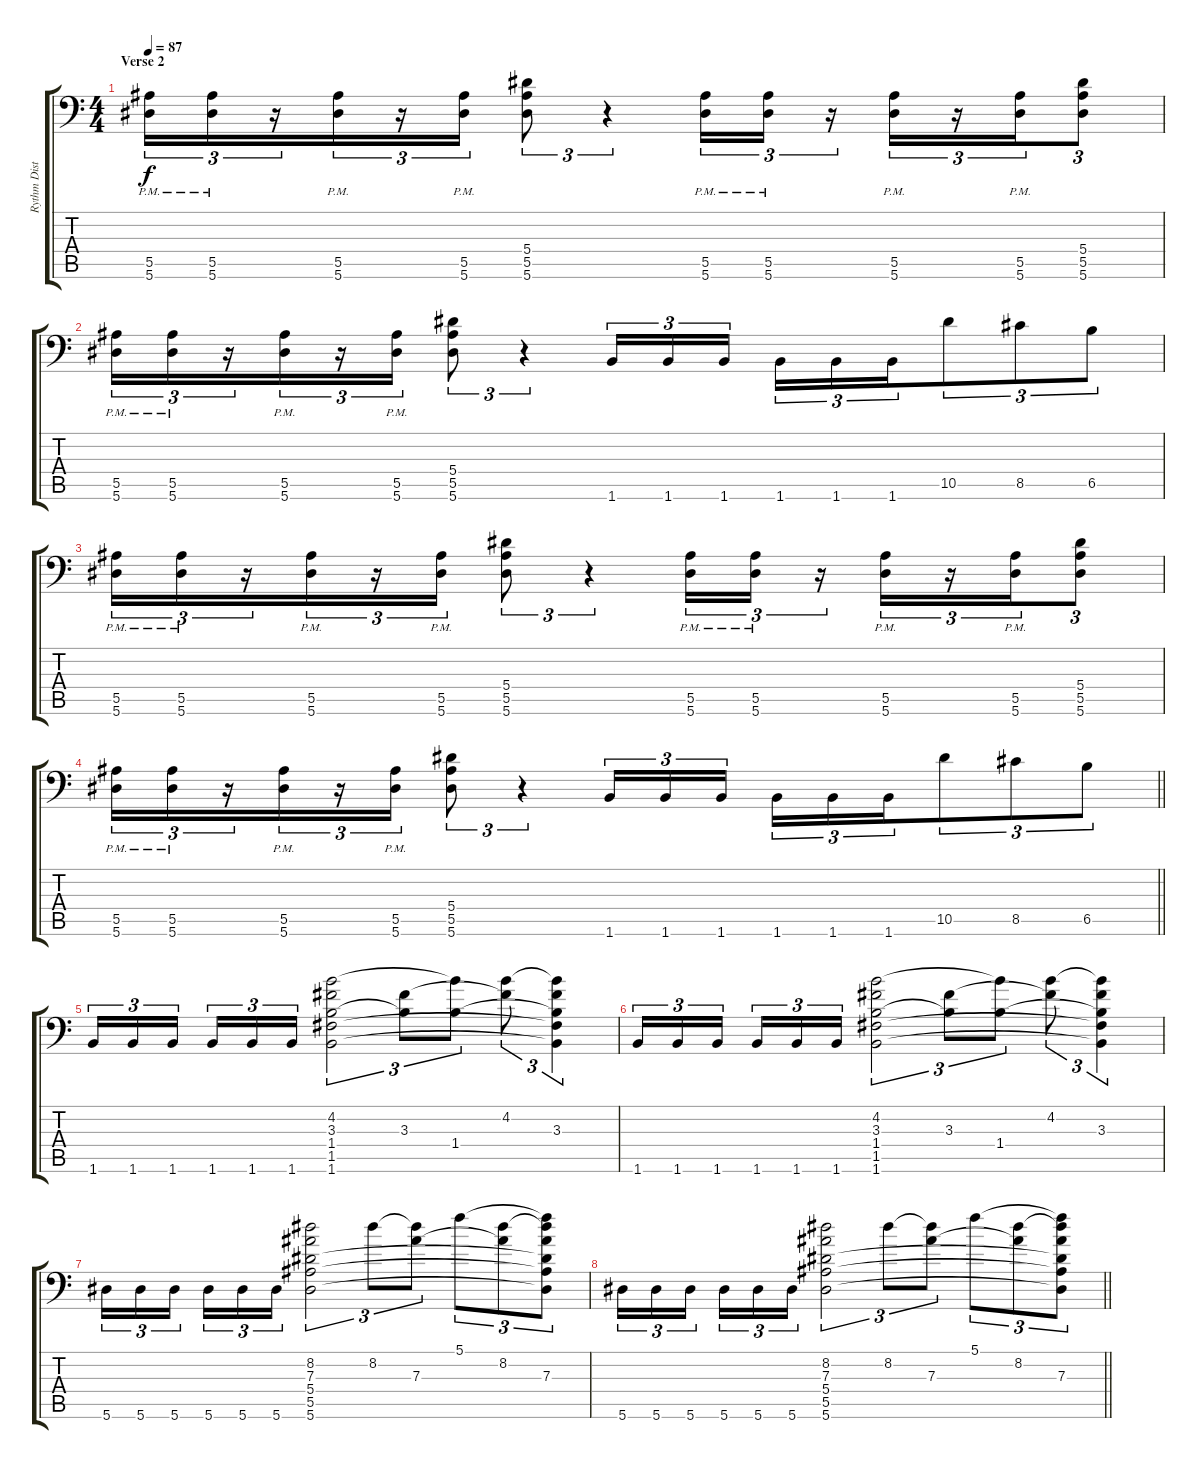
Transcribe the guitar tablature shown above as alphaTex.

\track ("Rythm Dist. Guitar 1" "Rythm Dist") {instrument distortionguitar}
\staff {score tabs}
\tuning (C4 G3 Eb3 Bb2 F2 Bb1) {hide}
\ts (4 4)
\section ("" "Verse 2")
\tempo 87
\clef f4
\ks c
(5.5{pm} 5.6{pm}).16{tu (3 2) dy f} (5.5{pm} 5.6{pm}).16{tu (3 2) beam merge} r.16{tu (3 2)} (5.5{pm} 5.6{pm}).16{tu (3 2) beam merge} r.16{tu (3 2)} (5.5{pm} 5.6{pm}).16{tu (3 2)} (5.4 5.5 5.6).8{tu (3 2)} r.4{tu (3 2)} (5.5{pm} 5.6{pm}).16{tu (3 2)} (5.5{pm} 5.6{pm}).16{tu (3 2)} r.16{tu (3 2) beam merge} (5.5{pm} 5.6{pm}).16{tu (3 2) beam merge} r.16{tu (3 2)} (5.5{pm} 5.6{pm}).16{tu (3 2) beam merge} (5.4 5.5 5.6).8{tu (3 2)} |
(5.5{pm} 5.6{pm}).16{tu (3 2)} (5.5{pm} 5.6{pm}).16{tu (3 2) beam merge} r.16{tu (3 2)} (5.5{pm} 5.6{pm}).16{tu (3 2) beam merge} r.16{tu (3 2)} (5.5{pm} 5.6{pm}).16{tu (3 2)} (5.4 5.5 5.6).8{tu (3 2)} r.4{tu (3 2)} 1.6.16{tu (3 2)} 1.6.16{tu (3 2)} 1.6.16{tu (3 2) beam splitsecondary} 1.6.16{tu (3 2) beam merge} 1.6.16{tu (3 2)} 1.6.16{tu (3 2) beam merge} 10.5.8{tu (3 2) beam merge} 8.5.8{tu (3 2) beam merge} 6.5.8{tu (3 2)} |
(5.5{pm} 5.6{pm}).16{tu (3 2)} (5.5{pm} 5.6{pm}).16{tu (3 2) beam merge} r.16{tu (3 2)} (5.5{pm} 5.6{pm}).16{tu (3 2) beam merge} r.16{tu (3 2)} (5.5{pm} 5.6{pm}).16{tu (3 2)} (5.4 5.5 5.6).8{tu (3 2)} r.4{tu (3 2)} (5.5{pm} 5.6{pm}).16{tu (3 2)} (5.5{pm} 5.6{pm}).16{tu (3 2)} r.16{tu (3 2) beam merge} (5.5{pm} 5.6{pm}).16{tu (3 2) beam merge} r.16{tu (3 2)} (5.5{pm} 5.6{pm}).16{tu (3 2) beam merge} (5.4 5.5 5.6).8{tu (3 2)} |
\barLineRight lightlight
(5.5{pm} 5.6{pm}).16{tu (3 2)} (5.5{pm} 5.6{pm}).16{tu (3 2) beam merge} r.16{tu (3 2)} (5.5{pm} 5.6{pm}).16{tu (3 2) beam merge} r.16{tu (3 2)} (5.5{pm} 5.6{pm}).16{tu (3 2)} (5.4 5.5 5.6).8{tu (3 2)} r.4{tu (3 2)} 1.6.16{tu (3 2)} 1.6.16{tu (3 2)} 1.6.16{tu (3 2) beam splitsecondary} 1.6.16{tu (3 2) beam merge} 1.6.16{tu (3 2)} 1.6.16{tu (3 2) beam merge} 10.5.8{tu (3 2) beam merge} 8.5.8{tu (3 2) beam merge} 6.5.8{tu (3 2)} |
1.6.16{tu (3 2) beam merge} 1.6.16{tu (3 2) beam merge} 1.6.16{tu (3 2) beam splitsecondary} 1.6.16{tu (3 2) beam merge} 1.6.16{tu (3 2)} 1.6.16{tu (3 2)} (4.2 3.3 1.4 1.5 1.6).2{tu (3 2)} (3.3 1.4{t}).8{tu (3 2) beam merge} (4.2{t} 1.4).8{tu (3 2)} (4.2 3.3{t}).8{tu (3 2)} (4.2{t} 3.3 1.4{t} 1.5{t} 1.6{t}).4{tu (3 2)} |
1.6.16{tu (3 2) beam merge} 1.6.16{tu (3 2) beam merge} 1.6.16{tu (3 2) beam splitsecondary} 1.6.16{tu (3 2) beam merge} 1.6.16{tu (3 2)} 1.6.16{tu (3 2)} (4.2 3.3 1.4 1.5 1.6).2{tu (3 2)} (3.3 1.4{t}).8{tu (3 2) beam merge} (4.2{t} 1.4).8{tu (3 2)} (4.2 3.3{t}).8{tu (3 2)} (4.2{t} 3.3 1.4{t} 1.5{t} 1.6{t}).4{tu (3 2)} |
5.6.16{tu (3 2) beam merge} 5.6.16{tu (3 2) beam merge} 5.6.16{tu (3 2) beam splitsecondary} 5.6.16{tu (3 2) beam merge} 5.6.16{tu (3 2)} 5.6.16{tu (3 2)} (8.2 7.3 5.4 5.5 5.6).2{tu (3 2)} 8.2.8{tu (3 2) beam merge} (8.2{t} 7.3).8{tu (3 2)} 5.1.8{tu (3 2)} (8.2 7.3{t}).8{tu (3 2) beam merge} (5.1{t} 8.2{t} 7.3 5.4{t} 5.5{t} 5.6{t}).8{tu (3 2)} |
\barLineRight lightlight
5.6.16{tu (3 2) beam merge} 5.6.16{tu (3 2) beam merge} 5.6.16{tu (3 2) beam splitsecondary} 5.6.16{tu (3 2) beam merge} 5.6.16{tu (3 2)} 5.6.16{tu (3 2)} (8.2 7.3 5.4 5.5 5.6).2{tu (3 2)} 8.2.8{tu (3 2) beam merge} (8.2{t} 7.3).8{tu (3 2)} 5.1.8{tu (3 2)} (8.2 7.3{t}).8{tu (3 2) beam merge} (5.1{t} 8.2{t} 7.3 5.4{t} 5.5{t} 5.6{t}).8{tu (3 2)}
